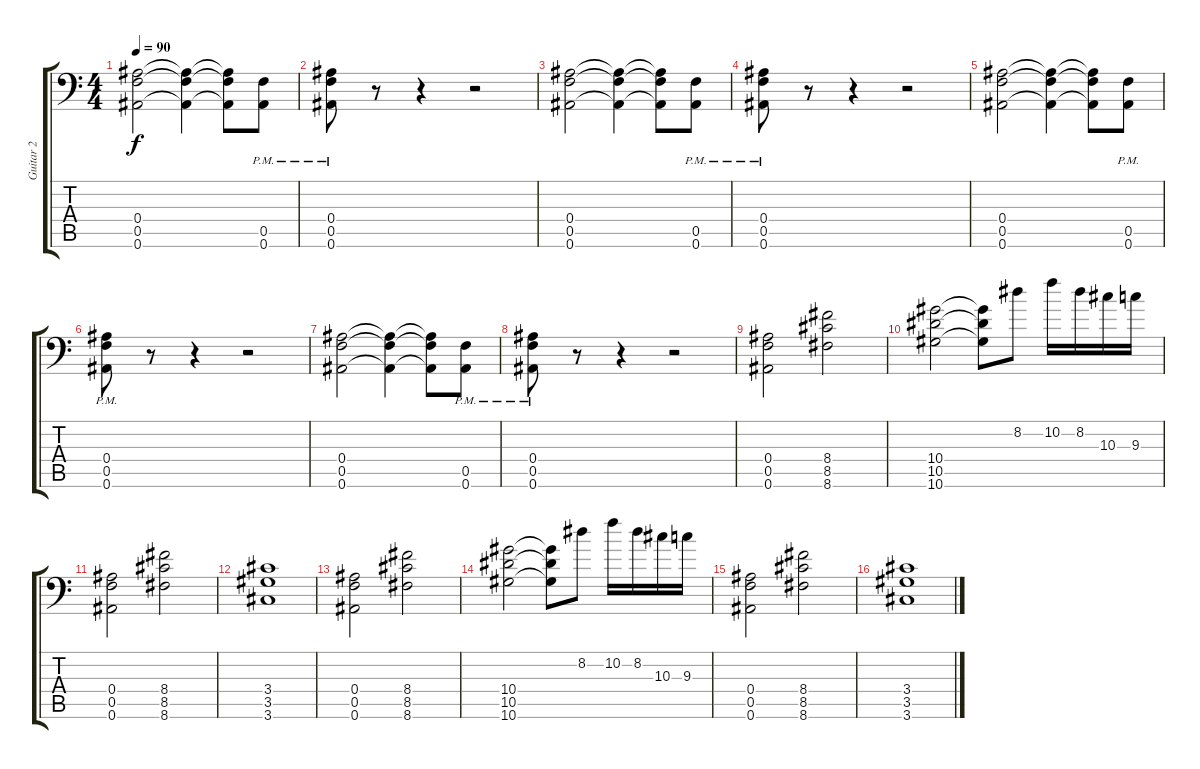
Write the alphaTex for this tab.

\track ("Guitar 2" "Guitar 2") {instrument distortionguitar}
\staff {score tabs}
\tuning (C4 G3 Eb3 Bb2 F2 Bb1) {hide}
\ts (4 4)
\tempo 90
\clef f4
\ks c
(0.4 0.5 0.6).2{dy f instrument distortionguitar} (0.4{t} 0.5{t} 0.6{t}).4 (0.4{t} 0.5{t} 0.6{t}).8 (0.5{pm} 0.6{pm}).8 |
(0.4{pm} 0.5{pm} 0.6{pm}).8 r.8 r.4 r.2 |
(0.4 0.5 0.6).2 (0.4{t} 0.5{t} 0.6{t}).4 (0.4{t} 0.5{t} 0.6{t}).8 (0.5{pm} 0.6{pm}).8 |
(0.4{pm} 0.5{pm} 0.6{pm}).8 r.8 r.4 r.2 |
(0.4 0.5 0.6).2 (0.4{t} 0.5{t} 0.6{t}).4 (0.4{t} 0.5{t} 0.6{t}).8 (0.5{pm} 0.6{pm}).8 |
(0.4{pm} 0.5{pm} 0.6{pm}).8 r.8 r.4 r.2 |
(0.4 0.5 0.6).2 (0.4{t} 0.5{t} 0.6{t}).4 (0.4{t} 0.5{t} 0.6{t}).8 (0.5{pm} 0.6{pm}).8 |
(0.4{pm} 0.5{pm} 0.6{pm}).8 r.8 r.4 r.2 |
(0.4 0.5 0.6).2{balance 8} (8.4 8.5 8.6).2 |
(10.4 10.5 10.6).2 (10.4{t} 10.5{t} 10.6{t}).8 8.2.8 10.2.16 8.2.16 10.3.16 9.3.16 |
(0.4 0.5 0.6).2 (8.4 8.5 8.6).2 |
(3.4 3.5 3.6).1 |
(0.4 0.5 0.6).2 (8.4 8.5 8.6).2 |
(10.4 10.5 10.6).2 (10.4{t} 10.5{t} 10.6{t}).8 8.2.8 10.2.16 8.2.16 10.3.16 9.3.16 |
(0.4 0.5 0.6).2 (8.4 8.5 8.6).2 |
(3.4 3.5 3.6).1
